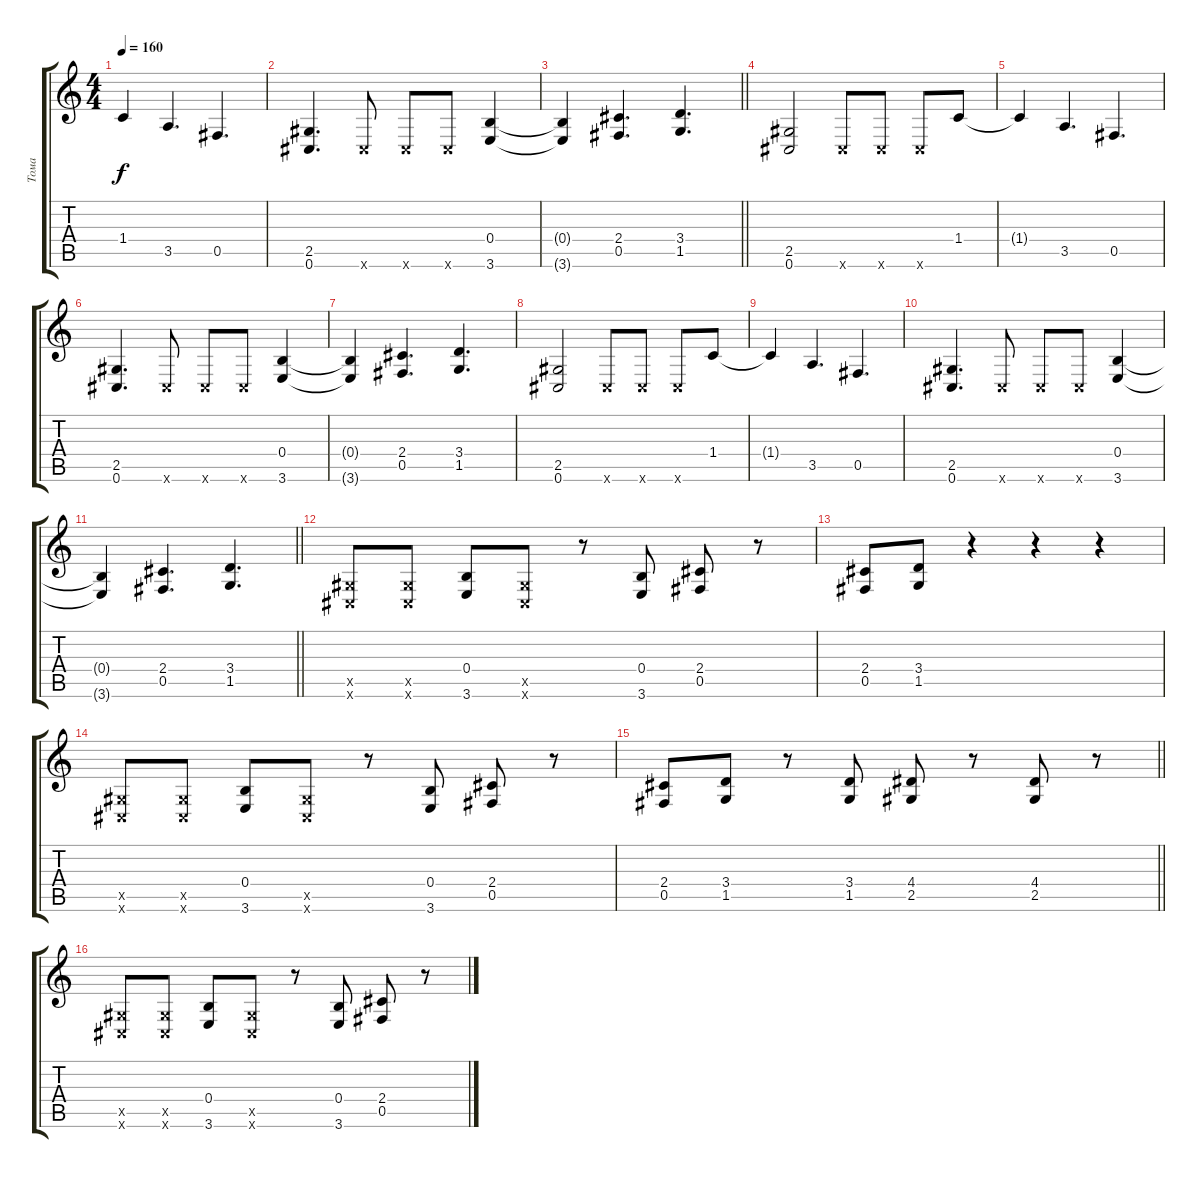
\track ("Тома" "Тома") {instrument distortionguitar}
\staff {score tabs}
\tuning (Db4 Ab3 E3 B2 Gb2 Db2) {hide}
\ts (4 4)
\tempo 160
\clef g2
\ks c
1.4{t}.4{dy f} 3.5.4{d} 0.5.4{d} |
(2.5 0.6).4{d} 0.6{x}.8 0.6{x}.8 0.6{x}.8 (0.4 3.6).4 |
\barLineRight lightlight
(0.4{t} 3.6{t}).4 (2.4 0.5).4{d} (3.4 1.5).4{d} |
\section ("" "")
(2.5 0.6).2 0.6{x}.8 0.6{x}.8 0.6{x}.8 1.4.8 |
1.4{t}.4 3.5.4{d} 0.5.4{d} |
(2.5 0.6).4{d} 0.6{x}.8 0.6{x}.8 0.6{x}.8 (0.4 3.6).4 |
(0.4{t} 3.6{t}).4 (2.4 0.5).4{d} (3.4 1.5).4{d} |
(2.5 0.6).2 0.6{x}.8 0.6{x}.8 0.6{x}.8 1.4.8 |
1.4{t}.4 3.5.4{d} 0.5.4{d} |
(2.5 0.6).4{d} 0.6{x}.8 0.6{x}.8 0.6{x}.8 (0.4 3.6).4 |
\barLineRight lightlight
(0.4{t} 3.6{t}).4 (2.4 0.5).4{d} (3.4 1.5).4{d} |
\section ("" "")
(2.5{x} 0.6{x}).8 (2.5{x} 0.6{x}).8 (0.4 3.6).8 (2.5{x} 0.6{x}).8 r.8 (0.4 3.6).8 (2.4 0.5).8 r.8 |
(2.4 0.5).8 (3.4 1.5).8 r.4 r.4 r.4 |
(2.5{x} 0.6{x}).8 (2.5{x} 0.6{x}).8 (0.4 3.6).8 (2.5{x} 0.6{x}).8 r.8 (0.4 3.6).8 (2.4 0.5).8 r.8 |
\barLineRight lightlight
(2.4 0.5).8 (3.4 1.5).8 r.8 (3.4 1.5).8 (4.4 2.5).8 r.8 (4.4 2.5).8 r.8 |
\section ("" "")
(2.5{x} 0.6{x}).8 (2.5{x} 0.6{x}).8 (0.4 3.6).8 (2.5{x} 0.6{x}).8 r.8 (0.4 3.6).8 (2.4 0.5).8 r.8
